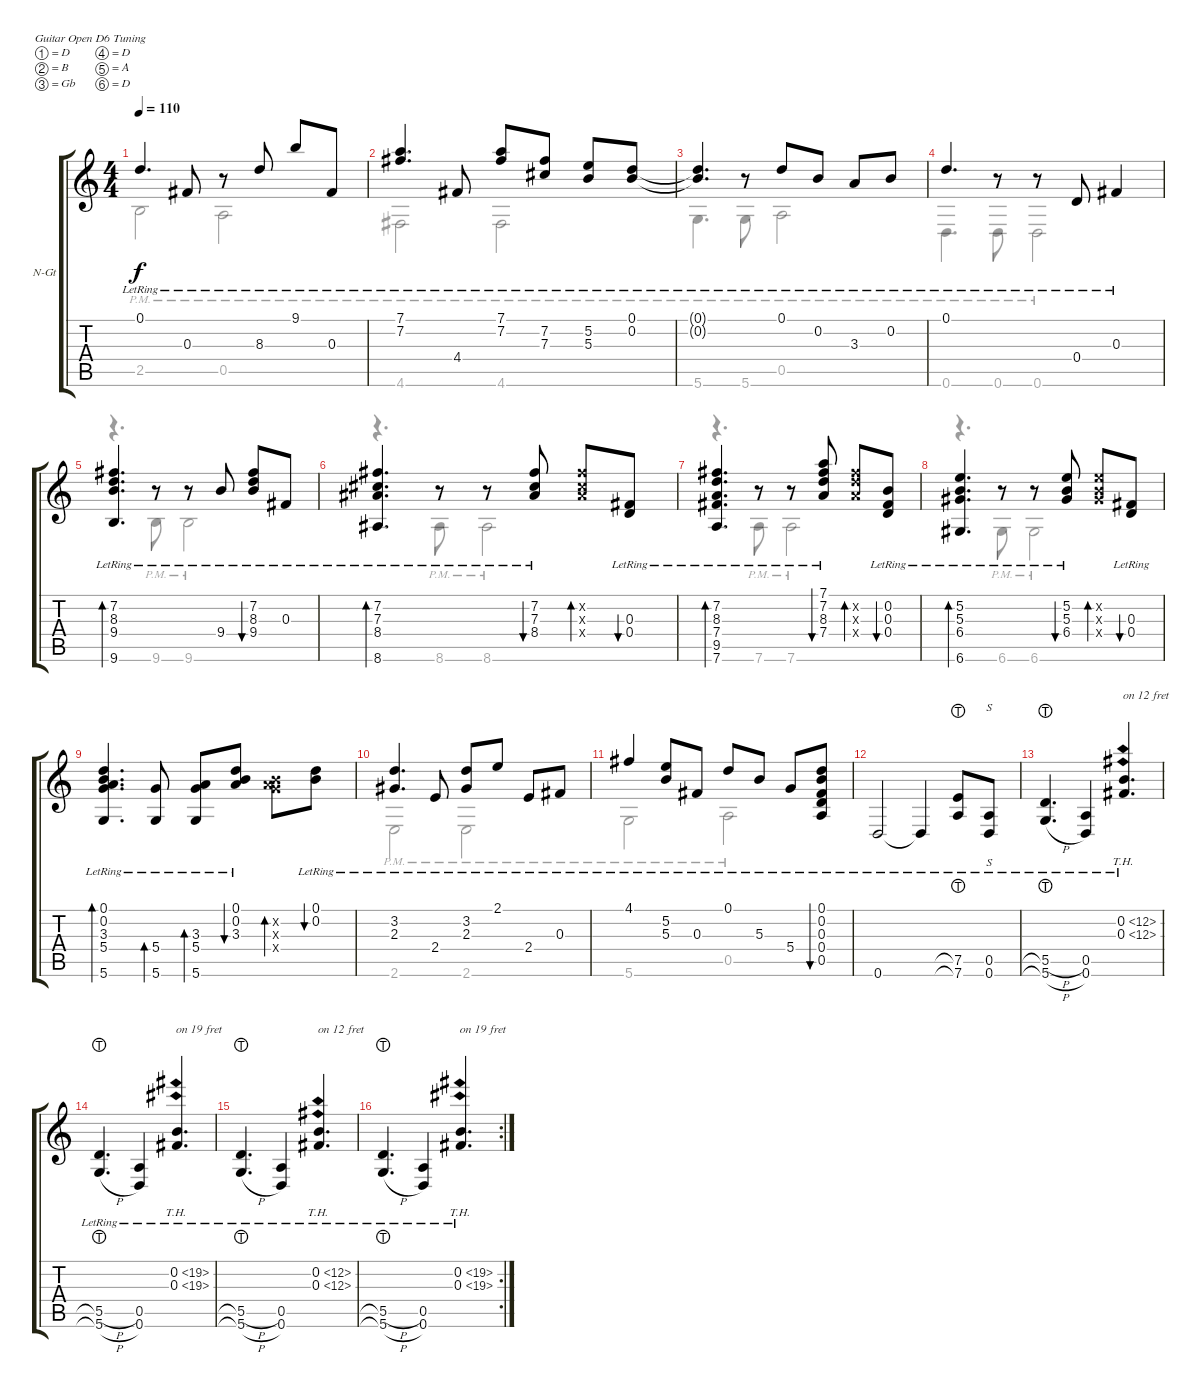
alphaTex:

\bracketExtendMode groupsimilarinstruments
\firstSystemTrackNameOrientation horizontal
\otherSystemsTrackNameOrientation horizontal
\track ("Òô¹ì 1" "N-Gt") {instrument acousticguitarnylon}
\staff {score tabs}
\tuning (D4 B3 Gb3 D3 A2 D2)
\voice
\ts (4 4)
\tempo 110
\clef g2
\ks c
0.1{lr}.4{d dy f} 0.3{lr}.8 r.8 8.3{lr}.8 9.1{lr}.8 0.3{lr}.8 |
(7.1{lr} 7.2{lr}).4{d} 4.4{lr}.8 (7.1{lr} 7.2{lr}).8 (7.2{lr} 7.3{lr}).8 (5.2{lr} 5.3{lr}).8 (0.1{lr} 0.2{lr}).8 |
(0.1{lr t} 0.2{lr t}).4{d} r.8 0.1{lr}.8 0.2{lr}.8 3.3{lr}.8 0.2{lr}.8 |
0.1{lr}.4{d} r.8 r.8 0.4{lr}.8 0.3{lr}.4 |
(7.2{lr} 8.3{lr} 9.4{lr} 9.6{lr}).4{d bd 115} r.8 r.8 9.4{lr}.8 (7.2{lr} 8.3{lr} 9.4{lr}).8{bu 79} 0.3{lr}.8 |
(7.2{lr} 7.3{lr} 8.4{lr} 8.6{lr}).4{d bd 126} r.8 r.8 (7.2{lr} 7.3{lr} 8.4{lr}).8{bu 74} (7.2{x} 7.3{x} 8.4{x}).8{bd 74} (0.3{lr} 0.4{lr}).8{bu 76} |
(7.2{lr} 8.3{lr} 7.4{lr} 9.5{lr} 7.6{lr}).4{d bd 138} r.8 r.8 (7.1{lr} 7.2{lr} 8.3{lr} 7.4{lr}).8{bu 76} (7.2{x} 8.3{x} 7.4{x}).8{bd 79} (0.2{lr} 0.3{lr} 0.4{lr}).8{bu 74} |
(5.2{lr} 5.3{lr} 6.4{lr} 6.6{lr}).4{d bd 131} r.8 r.8 (5.2{lr} 5.3{lr} 6.4{lr}).8{bu 74} (5.2{x} 5.3{x} 6.4{x}).8{bd 73} (0.3{lr} 0.4{lr}).8{bu 80} |
(0.1{lr} 0.2{lr} 3.3{lr} 5.4{lr} 5.6{lr}).4{d bd 133} (5.4{lr} 5.6{lr}).8{bd 76} (3.3{lr} 5.4{lr} 5.6{lr}).8{bd 78} (0.1{lr} 0.2{lr} 3.3{lr}).8{bu 75} (0.2{x} 3.3{x} 5.4{x}).8{bd 79} (0.1{lr} 0.2{lr}).8{bu 75} |
(3.2{lr} 2.3{lr}).4{d} 2.4{lr}.8 (3.2{lr} 2.3{lr}).8 2.1{lr}.8 2.4{lr}.8 0.3{lr}.8 |
4.1{lr}.4 (5.2{lr} 5.3{lr}).8 0.3{lr}.8 0.1{lr}.8 5.3{lr}.8 5.4{lr}.8 (0.1{lr} 0.2{lr} 0.3{lr} 0.4{lr} 0.5{lr}).8{bu 240} |
0.6{lr}.2 0.6{lr t}.4 (7.5{lht lr} 7.6{lht lr}).8 (0.5{lr} 0.6{lr}).8{s} |
(5.5{h lht lr} 5.6{h lht lr}).4{d} (0.5{lr} 0.6{lr}).4 (0.2{th 12 lr} 0.3{th 12 lr}).4{d txt "on 12 fret"} |
(5.5{h lht lr} 5.6{h lht lr}).4{d} (0.5{lr} 0.6{lr}).4 (0.2{th 19 lr} 0.3{th 19 lr}).4{d txt "on 19 fret"} |
(5.5{h lht lr} 5.6{h lht lr}).4{d} (0.5{lr} 0.6{lr}).4 (0.2{th 12 lr} 0.3{th 12 lr}).4{d txt "on 12 fret"} |
\rc 2
(5.5{h lht lr} 5.6{h lht lr}).4{d} (0.5{lr} 0.6{lr}).4 (0.2{th 19 lr} 0.3{th 19 lr}).4{d txt "on 19 fret"}
\voice
\clef g2
\ottava regular
\simile none
\ks c
2.5{pm}.2{dy f} 0.5{pm}.2 |
4.6{pm}.2 4.6{pm}.2 |
5.6{pm}.4{d} 5.6{pm}.8 0.5{pm}.2 |
0.6{pm}.4{d} 0.6{pm}.8 0.6{pm}.2 |
r.4{d bd 0} 9.6{pm}.8 9.6{pm}.2 |
r.4{d bd 0} 8.6{pm}.8 8.6{pm}.2 |
r.4{d bd 0} 7.6{pm}.8 7.6{pm}.2 |
r.4{d bd 0} 6.6{pm}.8 6.6{pm}.2 |
|
2.6{pm}.2 2.6{pm}.2 |
5.6{pm}.2 0.5{pm}.2 |
|
|
|
|
